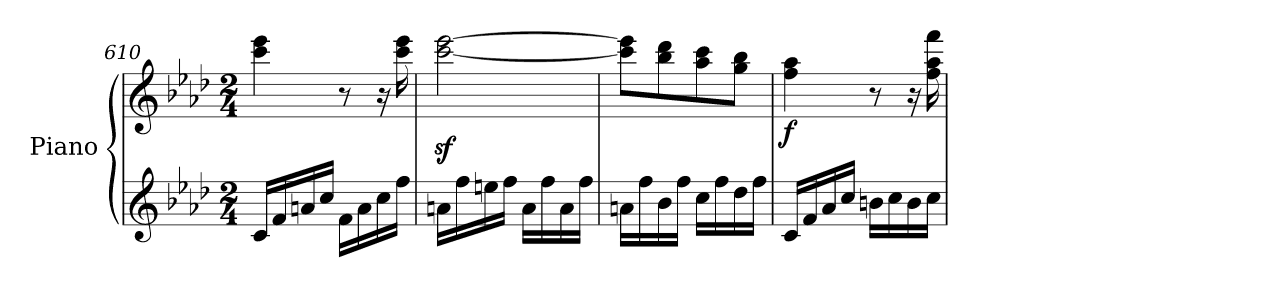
**kern	**kern	**dynam
*part1	*part1	*part1
*staff2	*staff1	*staff1/2
*I"Piano	*	*
*I'Pno.	*	*
*clefG2	*clefG2	*
*k[b-e-a-d-]	*k[b-e-a-d-]	*
*M2/4	*M2/4	*
=610	=610	=610
16c/LL	4ccc\ 4eee-\	.
16f/	.	.
16an/	.	.
16cc/JJ	.	.
16f\LL	8r	.
16a\	.	.
16cc\	16r	.
16ff\JJ	16ccc\ 16eee-\	.
!!LO:LB:g=z
=611	=611	=611
16an\LL	[2ccc\z< [2eee-\z<	.
16ff\	.	.
16een\	.	.
16ff\JJ	.	.
16a\LL	.	.
16ff\	.	.
16a\	.	.
16ff\JJ	.	.
=612	=612	=612
16an\LL	8ccc\] 8eee-\]L	.
16ff\	.	.
16b-\	8bb-\ 8ddd-\	.
16ff\JJ	.	.
16cc\LL	8aa-\ 8ccc\	.
16ff\	.	.
16dd-\	8gg\ 8bb-\J	.
16ff\JJ	.	.
=613	=613	=613
!	!	!LO:DY:b
16c/LL	4ff\ 4aa-\	f
16f/	.	.
16a-/	.	.
16cc/JJ	.	.
16bn\LL	8r	.
16cc\	.	.
16b\	16r	.
16cc\JJ	16ff\ 16aa-\ 16fff\	.
=	=	=
*-	*-	*-
